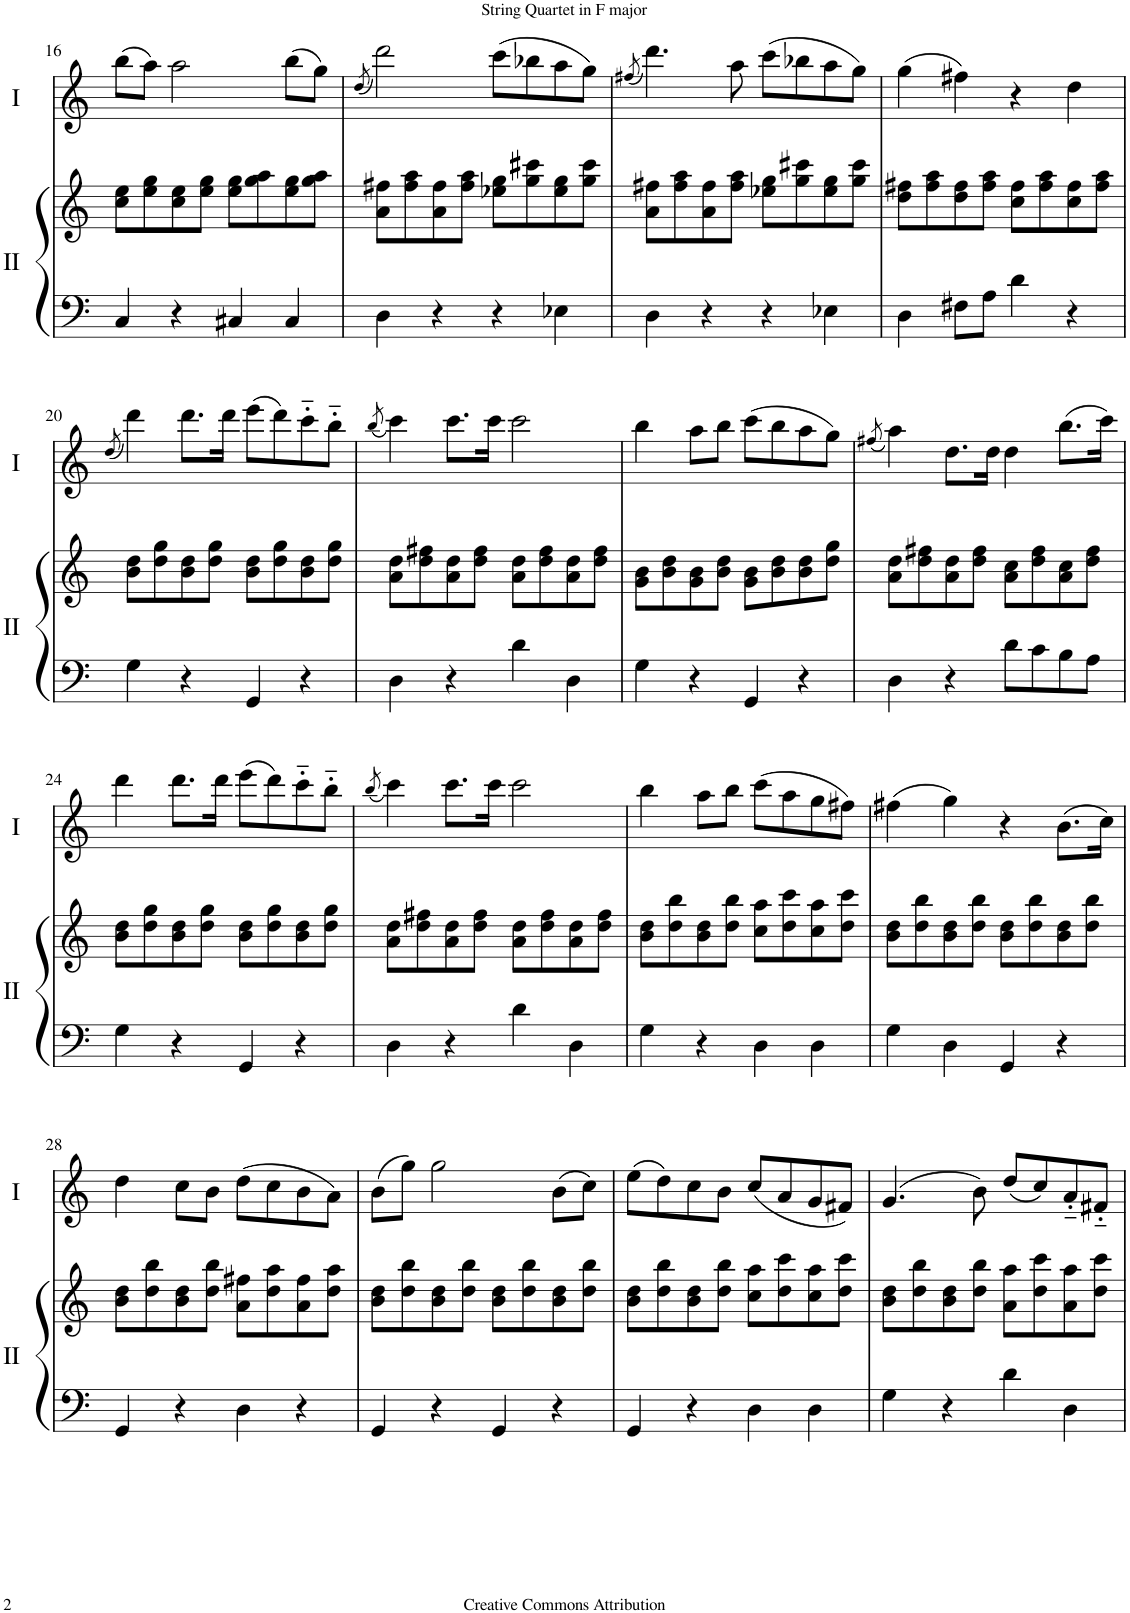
**kern	**kern	**kern
*part2	*part2	*part1
*staff3	*staff2	*staff1
*I"Acc. 2	*	*I"Acc. 1
!!LO:PB:g=z
*clefF4	*clefG2	*clefG2
*Trd7c12	*Trd7c12	*
*k[]	*k[]	*k[]
*M4/4	*M4/4	*M4/4
*met(c)	*met(c)	*met(c)
=16	=16	=16
4C/	8cc\ 8ee\L	(8bb\L
.	8ee\ 8gg\	8aa\J)
4r	8cc\ 8ee\	2aa\
.	8ee\ 8gg\J	.
4C#X/	8ee\ 8gg\L	.
.	8gg\ 8aa\	.
4C#/	8ee\ 8gg\	(8bb\L
.	8gg\ 8aa\J	8gg\J)
=17	=17	=17
.	.	(8qdd/
4D\	8a\ 8ff#X\L	2ddd\)
.	8ff#\ 8aa\	.
4r	8a\ 8ff#\	.
.	8ff#\ 8aa\J	.
4r	8ee-X\ 8gg\L	(8ccc\L
.	8gg\ 8ccc#X\	8bb-X\
4E-X\	8ee-\ 8gg\	8aa\
.	8gg\ 8ccc#\J	8gg\J)
=18	=18	=18
.	.	(8qff#X/
4D\	8a\ 8ff#X\L	4.ddd\)
.	8ff#\ 8aa\	.
4r	8a\ 8ff#\	.
.	8ff#\ 8aa\J	8aa\
4r	8ee-X\ 8gg\L	(8ccc\L
.	8gg\ 8ccc#X\	8bb-X\
4E-X\	8ee-\ 8gg\	8aa\
.	8gg\ 8ccc#\J	8gg\J)
=19	=19	=19
4D\	8dd\ 8ff#X\L	(4gg\
.	8ff#\ 8aa\	.
8F#X\L	8dd\ 8ff#\	4ff#X\)
8A\J	8ff#\ 8aa\J	.
4d\	8cc\ 8ff#\L	4r
.	8ff#\ 8aa\	.
4r	8cc\ 8ff#\	4dd\
.	8ff#\ 8aa\J	.
!!LO:LB:g=z
=20	=20	=20
.	.	(8qdd/
4G\	8b\ 8dd\L	4ddd\)
.	8dd\ 8gg\	.
4r	8b\ 8dd\	8.ddd\L
.	8dd\ 8gg\J	.
.	.	16ddd\Jk
4GG/	8b\ 8dd\L	(8eee\L
.	8dd\ 8gg\	8ddd\)
4r	8b\ 8dd\	8ccc'~\
.	8dd\ 8gg\J	8bb'~\J
=21	=21	=21
.	.	(8qbb/
4D\	8a\ 8dd\L	4ccc\)
.	8dd\ 8ff#X\	.
4r	8a\ 8dd\	8.ccc\L
.	8dd\ 8ff#\J	.
.	.	16ccc\Jk
4d\	8a\ 8dd\L	2ccc\
.	8dd\ 8ff#\	.
4D\	8a\ 8dd\	.
.	8dd\ 8ff#\J	.
=22	=22	=22
4G\	8g\ 8b\L	4bb\
.	8b\ 8dd\	.
4r	8g\ 8b\	8aa\L
.	8b\ 8dd\J	8bb\J
4GG/	8g\ 8b\L	(8ccc\L
.	8b\ 8dd\	8bb\
4r	8b\ 8dd\	8aa\
.	8dd\ 8gg\J	8gg\J)
=23	=23	=23
.	.	(8qff#X/
4D\	8a\ 8dd\L	4aa\)
.	8dd\ 8ff#X\	.
4r	8a\ 8dd\	8.dd\L
.	8dd\ 8ff#\J	.
.	.	16dd\Jk
8d\L	8a\ 8cc\L	4dd\
8c\	8dd\ 8ff#\	.
8B\	8a\ 8cc\	(8.bb\L
8A\J	8dd\ 8ff#\J	.
.	.	16ccc\Jk)
!!LO:LB:g=z
=24	=24	=24
4G\	8b\ 8dd\L	4ddd\
.	8dd\ 8gg\	.
4r	8b\ 8dd\	8.ddd\L
.	8dd\ 8gg\J	.
.	.	16ddd\Jk
4GG/	8b\ 8dd\L	(8eee\L
.	8dd\ 8gg\	8ddd\)
4r	8b\ 8dd\	8ccc'~\
.	8dd\ 8gg\J	8bb'~\J
=25	=25	=25
.	.	(8qbb/
4D\	8a\ 8dd\L	4ccc\)
.	8dd\ 8ff#X\	.
4r	8a\ 8dd\	8.ccc\L
.	8dd\ 8ff#\J	.
.	.	16ccc\Jk
4d\	8a\ 8dd\L	2ccc\
.	8dd\ 8ff#\	.
4D\	8a\ 8dd\	.
.	8dd\ 8ff#\J	.
=26	=26	=26
4G\	8b\ 8dd\L	4bb\
.	8dd\ 8bb\	.
4r	8b\ 8dd\	8aa\L
.	8dd\ 8bb\J	8bb\J
4D\	8cc\ 8aa\L	(8ccc\L
.	8dd\ 8ccc\	8aa\
4D\	8cc\ 8aa\	8gg\
.	8dd\ 8ccc\J	8ff#X\J)
=27	=27	=27
4G\	8b\ 8dd\L	(4ff#X\
.	8dd\ 8bb\	.
4D\	8b\ 8dd\	4gg\)
.	8dd\ 8bb\J	.
4GG/	8b\ 8dd\L	4r
.	8dd\ 8bb\	.
4r	8b\ 8dd\	(8.b\L
.	8dd\ 8bb\J	.
.	.	16cc\Jk)
!!LO:LB:g=z
=28	=28	=28
4GG/	8b\ 8dd\L	4dd\
.	8dd\ 8bb\	.
4r	8b\ 8dd\	8cc\L
.	8dd\ 8bb\J	8b\J
4D\	8a\ 8ff#X\L	(8dd\L
.	8dd\ 8aa\	8cc\
4r	8a\ 8ff#\	8b\
.	8dd\ 8aa\J	8a\J)
=29	=29	=29
4GG/	8b\ 8dd\L	(8b\L
.	8dd\ 8bb\	8gg\J)
4r	8b\ 8dd\	2gg\
.	8dd\ 8bb\J	.
4GG/	8b\ 8dd\L	.
.	8dd\ 8bb\	.
4r	8b\ 8dd\	(8b\L
.	8dd\ 8bb\J	8cc\J)
=30	=30	=30
4GG/	8b\ 8dd\L	(8ee\L
.	8dd\ 8bb\	8dd\)
4r	8b\ 8dd\	8cc\
.	8dd\ 8bb\J	8b\J
4D\	8cc\ 8aa\L	(8cc/L
.	8dd\ 8ccc\	8a/
4D\	8cc\ 8aa\	8g/
.	8dd\ 8ccc\J	8f#X/J)
=31	=31	=31
4G\	8b\ 8dd\L	(4.g/
.	8dd\ 8bb\	.
4r	8b\ 8dd\	.
.	8dd\ 8bb\J	8b\)
4d\	8a\ 8aa\L	(8dd/L
.	8dd\ 8ccc\	8cc/)
4D\	8a\ 8aa\	8a'~/
.	8dd\ 8ccc\J	8f#X'~/J
=	=	=
*-	*-	*-
